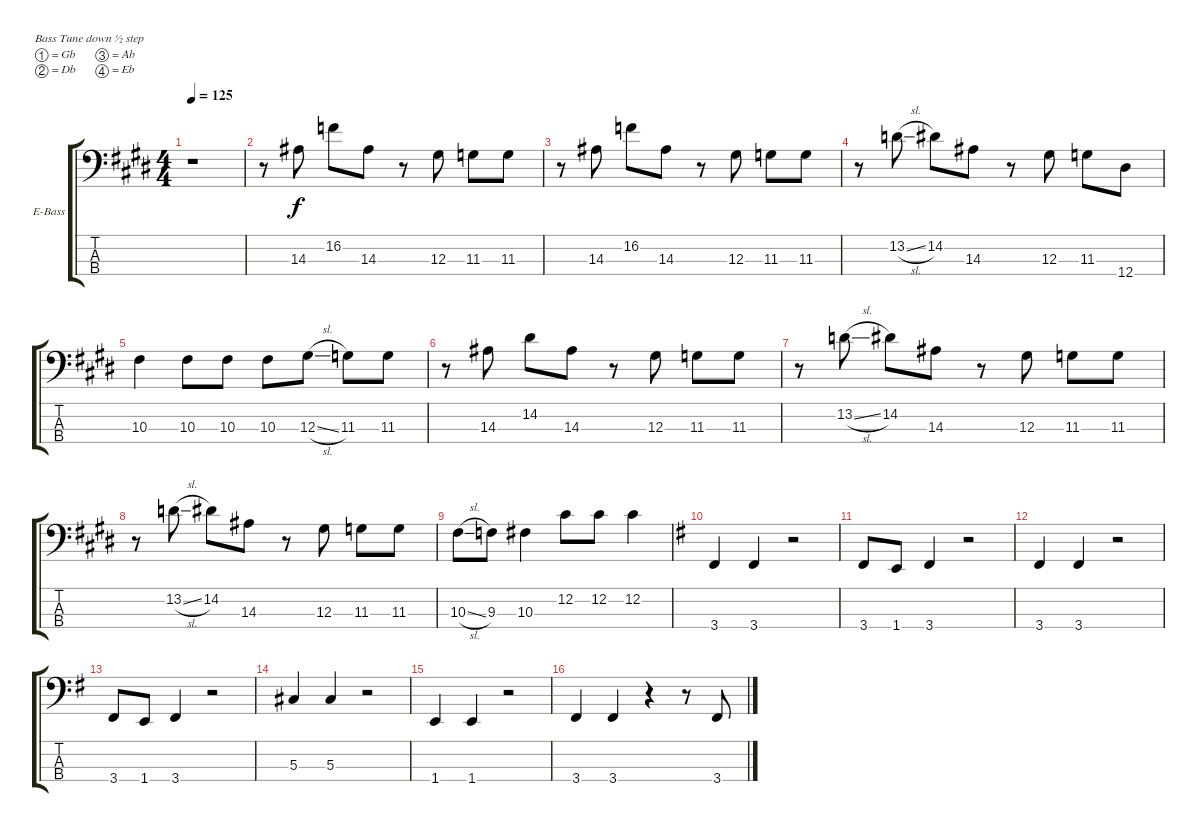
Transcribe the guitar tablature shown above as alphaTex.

\bracketExtendMode groupsimilarinstruments
\firstSystemTrackNameOrientation horizontal
\otherSystemsTrackNameOrientation horizontal
\track ("Untitled" "E-Bass") {instrument electricbassfinger}
\staff {score tabs}
\tuning (Gb2 Db2 Ab1 Eb1)
\ts (4 4)
\tempo 125
\clef f4
\ks c#minor
r.1{dy f} |
r.8 14.3.8 16.2.8 14.3.8 r.8 12.3.8 11.3.8 11.3.8 |
r.8 14.3.8 16.2.8 14.3.8 r.8 12.3.8 11.3.8 11.3.8 |
r.8 13.2{sl}.8 14.2.8 14.3.8 r.8 12.3.8 11.3.8 12.4.8 |
10.3.4 10.3.8 10.3.8 10.3.8 12.3{sl}.8 11.3.8 11.3.8 |
r.8 14.3.8 14.2.8 14.3.8 r.8 12.3.8 11.3.8 11.3.8 |
r.8 13.2{sl}.8 14.2.8 14.3.8 r.8 12.3.8 11.3.8 11.3.8 |
r.8 13.2{sl}.8 14.2.8 14.3.8 r.8 12.3.8 11.3.8 11.3.8 |
10.3{sl}.8 9.3.8 10.3.4 12.2.8 12.2.8 12.2.4 |
\ks g
3.4.4 3.4.4 r.2 |
3.4.8 1.4.8 3.4.4 r.2 |
3.4.4 3.4.4 r.2 |
3.4.8 1.4.8 3.4.4 r.2 |
5.3.4 5.3.4 r.2 |
1.4.4 1.4.4 r.2 |
3.4.4 3.4.4 r.4 r.8 3.4.8
